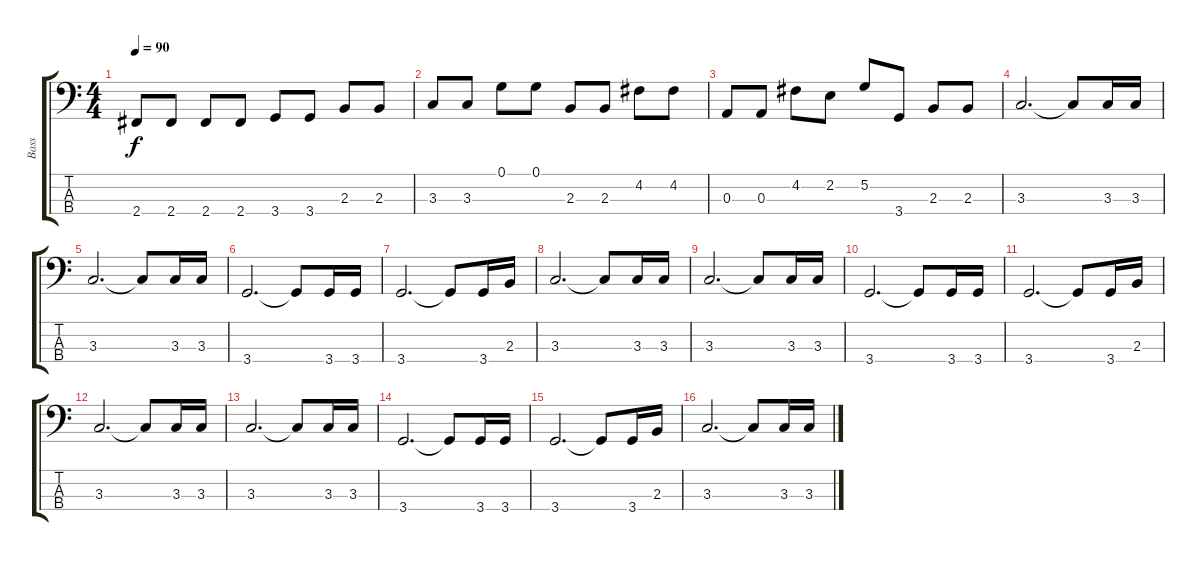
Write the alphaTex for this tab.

\track ("Bass" "Bass") {instrument electricbassfinger}
\staff {score tabs}
\tuning (G2 D2 A1 E1) {hide}
\ts (4 4)
\tempo 90
\clef f4
\ks c
2.4.8{dy f} 2.4.8 2.4.8 2.4.8 3.4.8 3.4.8 2.3.8 2.3.8 |
3.3.8 3.3.8 0.1.8 0.1.8 2.3.8 2.3.8 4.2.8 4.2.8 |
0.3.8 0.3.8 4.2.8 2.2.8 5.2.8 3.4.8 2.3.8 2.3.8 |
3.3.2{d} 3.3{t}.8 3.3.16 3.3.16 |
3.3.2{d} 3.3{t}.8 3.3.16 3.3.16 |
3.4.2{d} 3.4{t}.8 3.4.16 3.4.16 |
3.4.2{d} 3.4{t}.8 3.4.16 2.3.16 |
3.3.2{d} 3.3{t}.8 3.3.16 3.3.16 |
3.3.2{d} 3.3{t}.8 3.3.16 3.3.16 |
3.4.2{d} 3.4{t}.8 3.4.16 3.4.16 |
3.4.2{d} 3.4{t}.8 3.4.16 2.3.16 |
3.3.2{d} 3.3{t}.8 3.3.16 3.3.16 |
3.3.2{d} 3.3{t}.8 3.3.16 3.3.16 |
3.4.2{d} 3.4{t}.8 3.4.16 3.4.16 |
3.4.2{d} 3.4{t}.8 3.4.16 2.3.16 |
3.3.2{d} 3.3{t}.8 3.3.16 3.3.16
